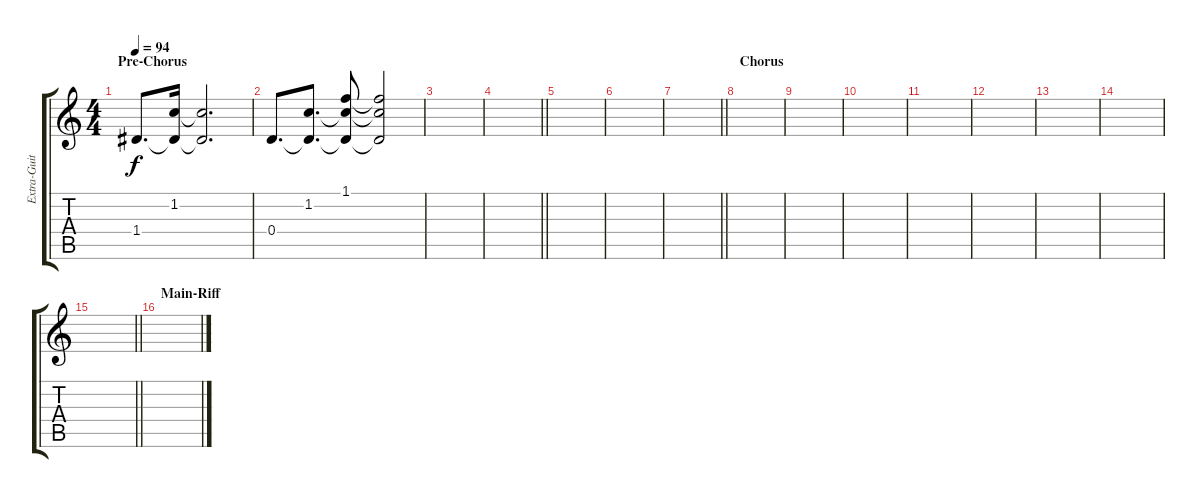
\track ("Extra-Guitar" "Extra-Guit") {instrument overdrivenguitar}
\staff {score tabs}
\tuning (E4 B3 G3 D3 A2 D2) {hide}
\ts (4 4)
\section ("" "Pre-Chorus")
\tempo 94
\clef g2
\ks c
1.4.8{d dy f volume 11 instrument overdrivenguitar} (1.2 1.4{t}).16 (1.2{t} 1.4{t}).2{d} |
0.4.8{d} (1.2 0.4{t}).8{d} (1.1 1.2{t} 0.4{t}).8 (1.1{t} 1.2{t} 0.4{t}).2 |
|
\barLineRight lightlight
|
\section ("" "")
|
|
\barLineRight lightlight
|
\section ("" "Chorus")
|
|
|
|
|
|
|
\barLineRight lightlight
|
\section ("" "Main-Riff")
